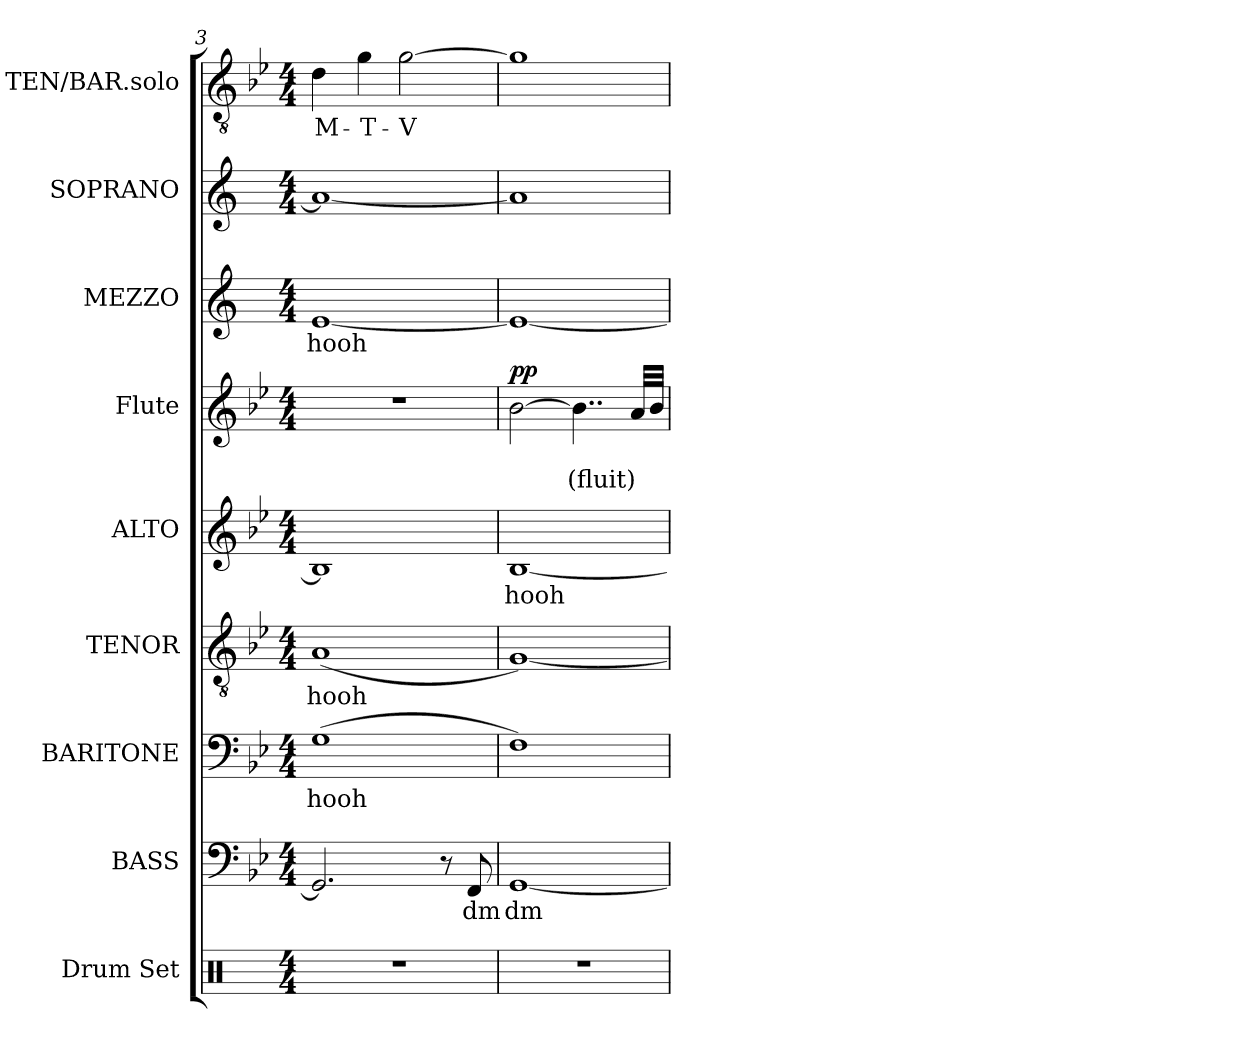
**kern	**kern	**text	**kern	**text	**kern	**text	**kern	**text	**kern	**text	**text	**dynam	**kern	**text	**kern	**kern	**text
*part9	*part8	*part8	*part7	*part7	*part6	*part6	*part5	*part5	*part4	*part4	*part4	*part4	*part3	*part3	*part2	*part1	*part1
*staff9	*staff8	*staff8	*staff7	*staff7	*staff6	*staff6	*staff5	*staff5	*staff4	*staff4	*staff4	*staff4	*staff3	*staff3	*staff2	*staff1	*staff1
*I"Drum Set	*I"BASS	*	*I"BARITONE	*	*I"TENOR	*	*I"ALTO	*	*I"Flute	*	*	*	*I"MEZZO	*	*I"SOPRANO	*I"TEN/BAR.solo	*
*I'Dr.	*I'B.	*	*I'Bar.	*	*I'T.	*	*I'A.	*	*I'Fl.	*	*	*	*	*	*I'S.	*I'T.	*
*clefX	*clefF4	*	*clefF4	*	*clefGv2	*	*clefG2	*	*clefG2	*	*	*	*clefG2	*	*clefG2	*clefGv2	*
*	*	*	*	*	*	*	*	*	*	*	*	*	*ITrd1c2	*	*ITrd1c2	*	*
*k[]	*k[b-e-]	*	*k[b-e-]	*	*k[b-e-]	*	*k[b-e-]	*	*k[b-e-]	*	*	*	*k[b-e-]	*	*k[b-e-]	*k[b-e-]	*
*M4/4	*M4/4	*	*M4/4	*	*M4/4	*	*M4/4	*	*M4/4	*	*	*	*M4/4	*	*M4/4	*M4/4	*
=3	=3	=3	=3	=3	=3	=3	=3	=3	=3	=3	=3	=3	=3	=3	=3	=3	=3
!	!	!	!	!LO:LY:b	!	!LO:LY:b	!	!	!	!	!	!	!	!LO:LY:b	!	!	!LO:LY:b
1r	2.GG/]	.	(>1G	hooh	(<1A	hooh	1B-]	.	1r	.	.	.	[1d	hooh	1g_	4d\	M-
!	!	!	!	!	!	!	!	!	!	!	!	!	!	!	!	!	!LO:LY:b
.	.	.	.	.	.	.	.	.	.	.	.	.	.	.	.	4g\	-T-
!	!	!	!	!	!	!	!	!	!	!	!	!	!	!	!	!	!LO:LY:b
.	.	.	.	.	.	.	.	.	.	.	.	.	.	.	.	[2g\	-V
.	8r	.	.	.	.	.	.	.	.	.	.	.	.	.	.	.	.
!	!	!LO:LY:b	!	!	!	!	!	!	!	!	!	!	!	!	!	!	!
.	8FF/	dm	.	.	.	.	.	.	.	.	.	.	.	.	.	.	.
=4	=4	=4	=4	=4	=4	=4	=4	=4	=4	=4	=4	=4	=4	=4	=4	=4	=4
!	!	!LO:LY:b	!	!	!	!	!	!LO:LY:b	!	!	!	!LO:DY:b	!	!	!	!	!
1r	[1GG	dm	1F)	.	[1G)	.	[1B-	hooh	[2b-\	.	.	pp	1d_	.	1g]	1g]	.
!	!	!	!	!	!	!	!	!	!	!	!LO:LY:b	!	!	!	!	!	!
.	.	.	.	.	.	.	.	.	4..b-\]	.	(fluit)	.	.	.	.	.	.
.	.	.	.	.	.	.	.	.	32a/LLL	.	.	.	.	.	.	.	.
.	.	.	.	.	.	.	.	.	32b-/JJJ	.	.	.	.	.	.	.	.
=	=	=	=	=	=	=	=	=	=	=	=	=	=	=	=	=	=
*-	*-	*-	*-	*-	*-	*-	*-	*-	*-	*-	*-	*-	*-	*-	*-	*-	*-
